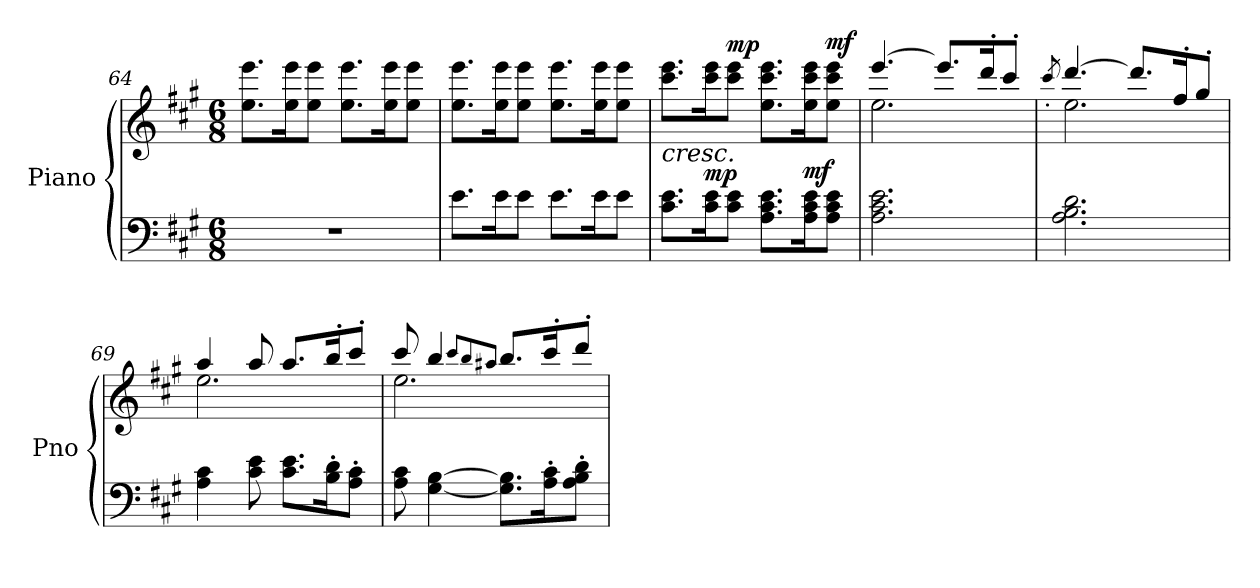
**kern	**kern	**dynam
*part1	*part1	*part1
*staff2	*staff1	*staff1/2
*I"Piano	*	*
*I'Pno	*	*
*clefF4	*clefG2	*
*k[f#c#g#]	*k[f#c#g#]	*
*M6/8	*M6/8	*
=64	=64	=64
2.r	8.ee\ 8.eee\L	.
.	16ee\ 16eee\K	.
.	8ee\ 8eee\J	.
.	8.ee\ 8.eee\L	.
.	16ee\ 16eee\K	.
.	8ee\ 8eee\J	.
=65	=65	=65
8.e\L	8.ee\ 8.eee\L	.
16e\K	16ee\ 16eee\K	.
8e\J	8ee\ 8eee\J	.
8.e\L	8.ee\ 8.eee\L	.
16e\K	16ee\ 16eee\K	.
8e\J	8ee\ 8eee\J	.
=66	=66	=66
!	!	!LO:HP:b
8.c#\ 8.e\L	8.ccc#\ 8.eee\L	<
!	!	!LO:DY:a=2
16c#\ 16e\K	16ccc#\ 16eee\K	mp
!	!	!LO:DY:a
8c#\ 8e\J	8ccc#\ 8eee\J	mp
8.A\ 8.c#\ 8.e\L	8.ee\ 8.ccc#\ 8.eee\L	.
!	!	!LO:DY:a=2
16A\ 16c#\ 16e\K	16ee\ 16ccc#\ 16eee\K	mf
!	!	!LO:DY:a
8A\ 8c#\ 8e\J	8ee\ 8ccc#\ 8eee\J	mf
.	.	[
=67	=67	=67
*	*^	*
!	!	!	!LO:DY:a=2
!	!	!	!LO:DY:n=1:a
2.A\ 2.c#\ 2.e\	[4.eee/	2.ee\	p mp
.	8.eee/L]	.	.
.	16ddd'/K	.	.
.	8ccc#'/J	.	.
!!LO:LB:g=z	!!
=68	=68	=68	=68
.	8qccc#'/	.	.
2.A\ 2.B\ 2.d\	[4.ddd/	2.ee\	.
.	8.ddd/L]	.	.
.	16ff#'/K	.	.
.	8gg#'/J	.	.
=69	=69	=69	=69
4A\ 4c#\	4aa/	2.ee\	.
8c#\ 8e\	8aa/	.	.
8.c#\ 8.e\L	8.aa/L	.	.
16B\' 16d\'K	16bb'/K	.	.
8A\' 8c#\'J	8ccc#'/J	.	.
=70	=70	=70	=70
8A\ 8c#\	8ccc#/	2.ee\	.
[4G#\ [4B\	4bb/	.	.
.	8qccc#/L	.	.
.	8qbb/	.	.
.	8qaa#X/J	.	.
8.G#\] 8.B\]L	8.bb/L	.	.
16A\' 16c#\'K	16ccc#'/K	.	.
8A\' 8B\' 8d\'J	8ddd'/J	.	.
*	*v	*v	*
=	=	=
*-	*-	*-
